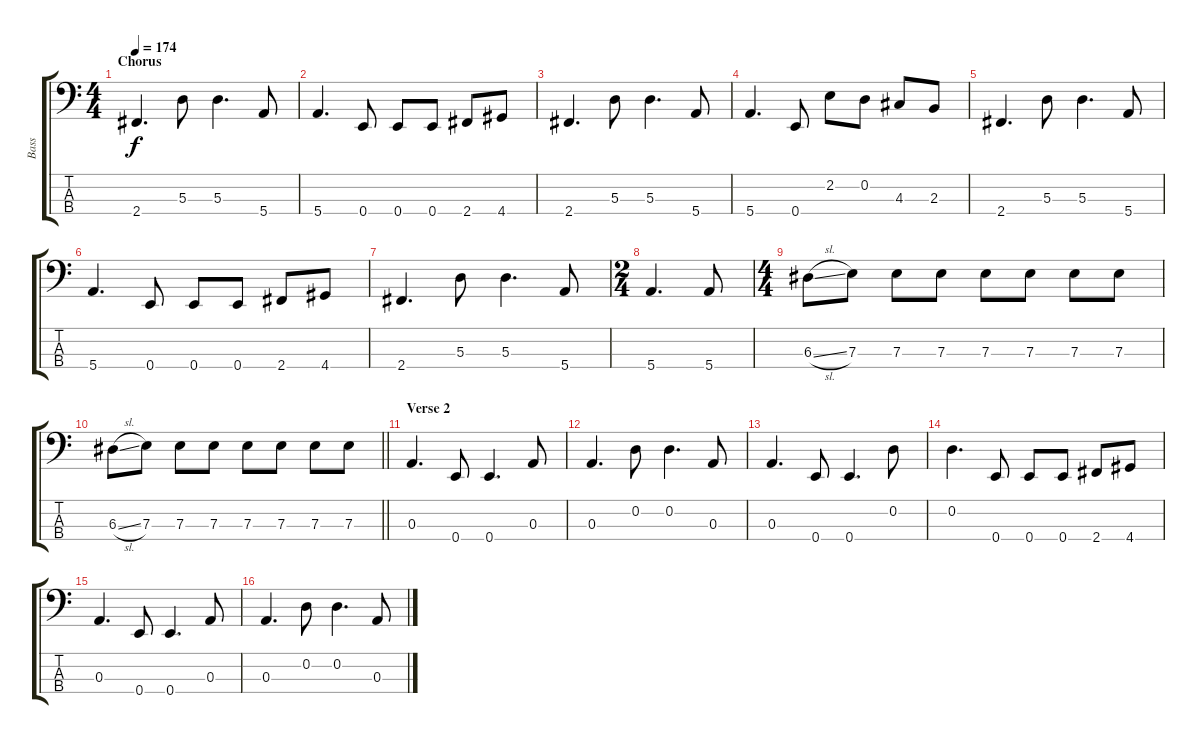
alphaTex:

\track ("Bass" "Bass") {instrument electricbasspick}
\staff {score tabs}
\tuning (G2 D2 A1 E1) {hide}
\ts (4 4)
\section ("" "Chorus")
\tempo 174
\clef f4
\ks c
2.4.4{d dy f} 5.3.8 5.3.4{d} 5.4.8 |
5.4.4{d} 0.4.8 0.4.8 0.4.8 2.4.8 4.4.8 |
2.4.4{d} 5.3.8 5.3.4{d} 5.4.8 |
5.4.4{d} 0.4.8 2.2.8 0.2.8 4.3.8 2.3.8 |
2.4.4{d} 5.3.8 5.3.4{d} 5.4.8 |
5.4.4{d} 0.4.8 0.4.8 0.4.8 2.4.8 4.4.8 |
2.4.4{d} 5.3.8 5.3.4{d} 5.4.8 |
\ts (2 4)
5.4.4{d} 5.4.8 |
\ts (4 4)
6.3{sl}.8 7.3.8 7.3.8 7.3.8 7.3.8 7.3.8 7.3.8 7.3.8 |
\barLineRight lightlight
6.3{sl}.8 7.3.8 7.3.8 7.3.8 7.3.8 7.3.8 7.3.8 7.3.8 |
\section ("" "Verse 2")
0.3.4{d} 0.4.8 0.4.4{d} 0.3.8 |
0.3.4{d} 0.2.8 0.2.4{d} 0.3.8 |
0.3.4{d} 0.4.8 0.4.4{d} 0.2.8 |
0.2.4{d} 0.4.8 0.4.8 0.4.8 2.4.8 4.4.8 |
0.3.4{d} 0.4.8 0.4.4{d} 0.3.8 |
0.3.4{d} 0.2.8 0.2.4{d} 0.3.8
